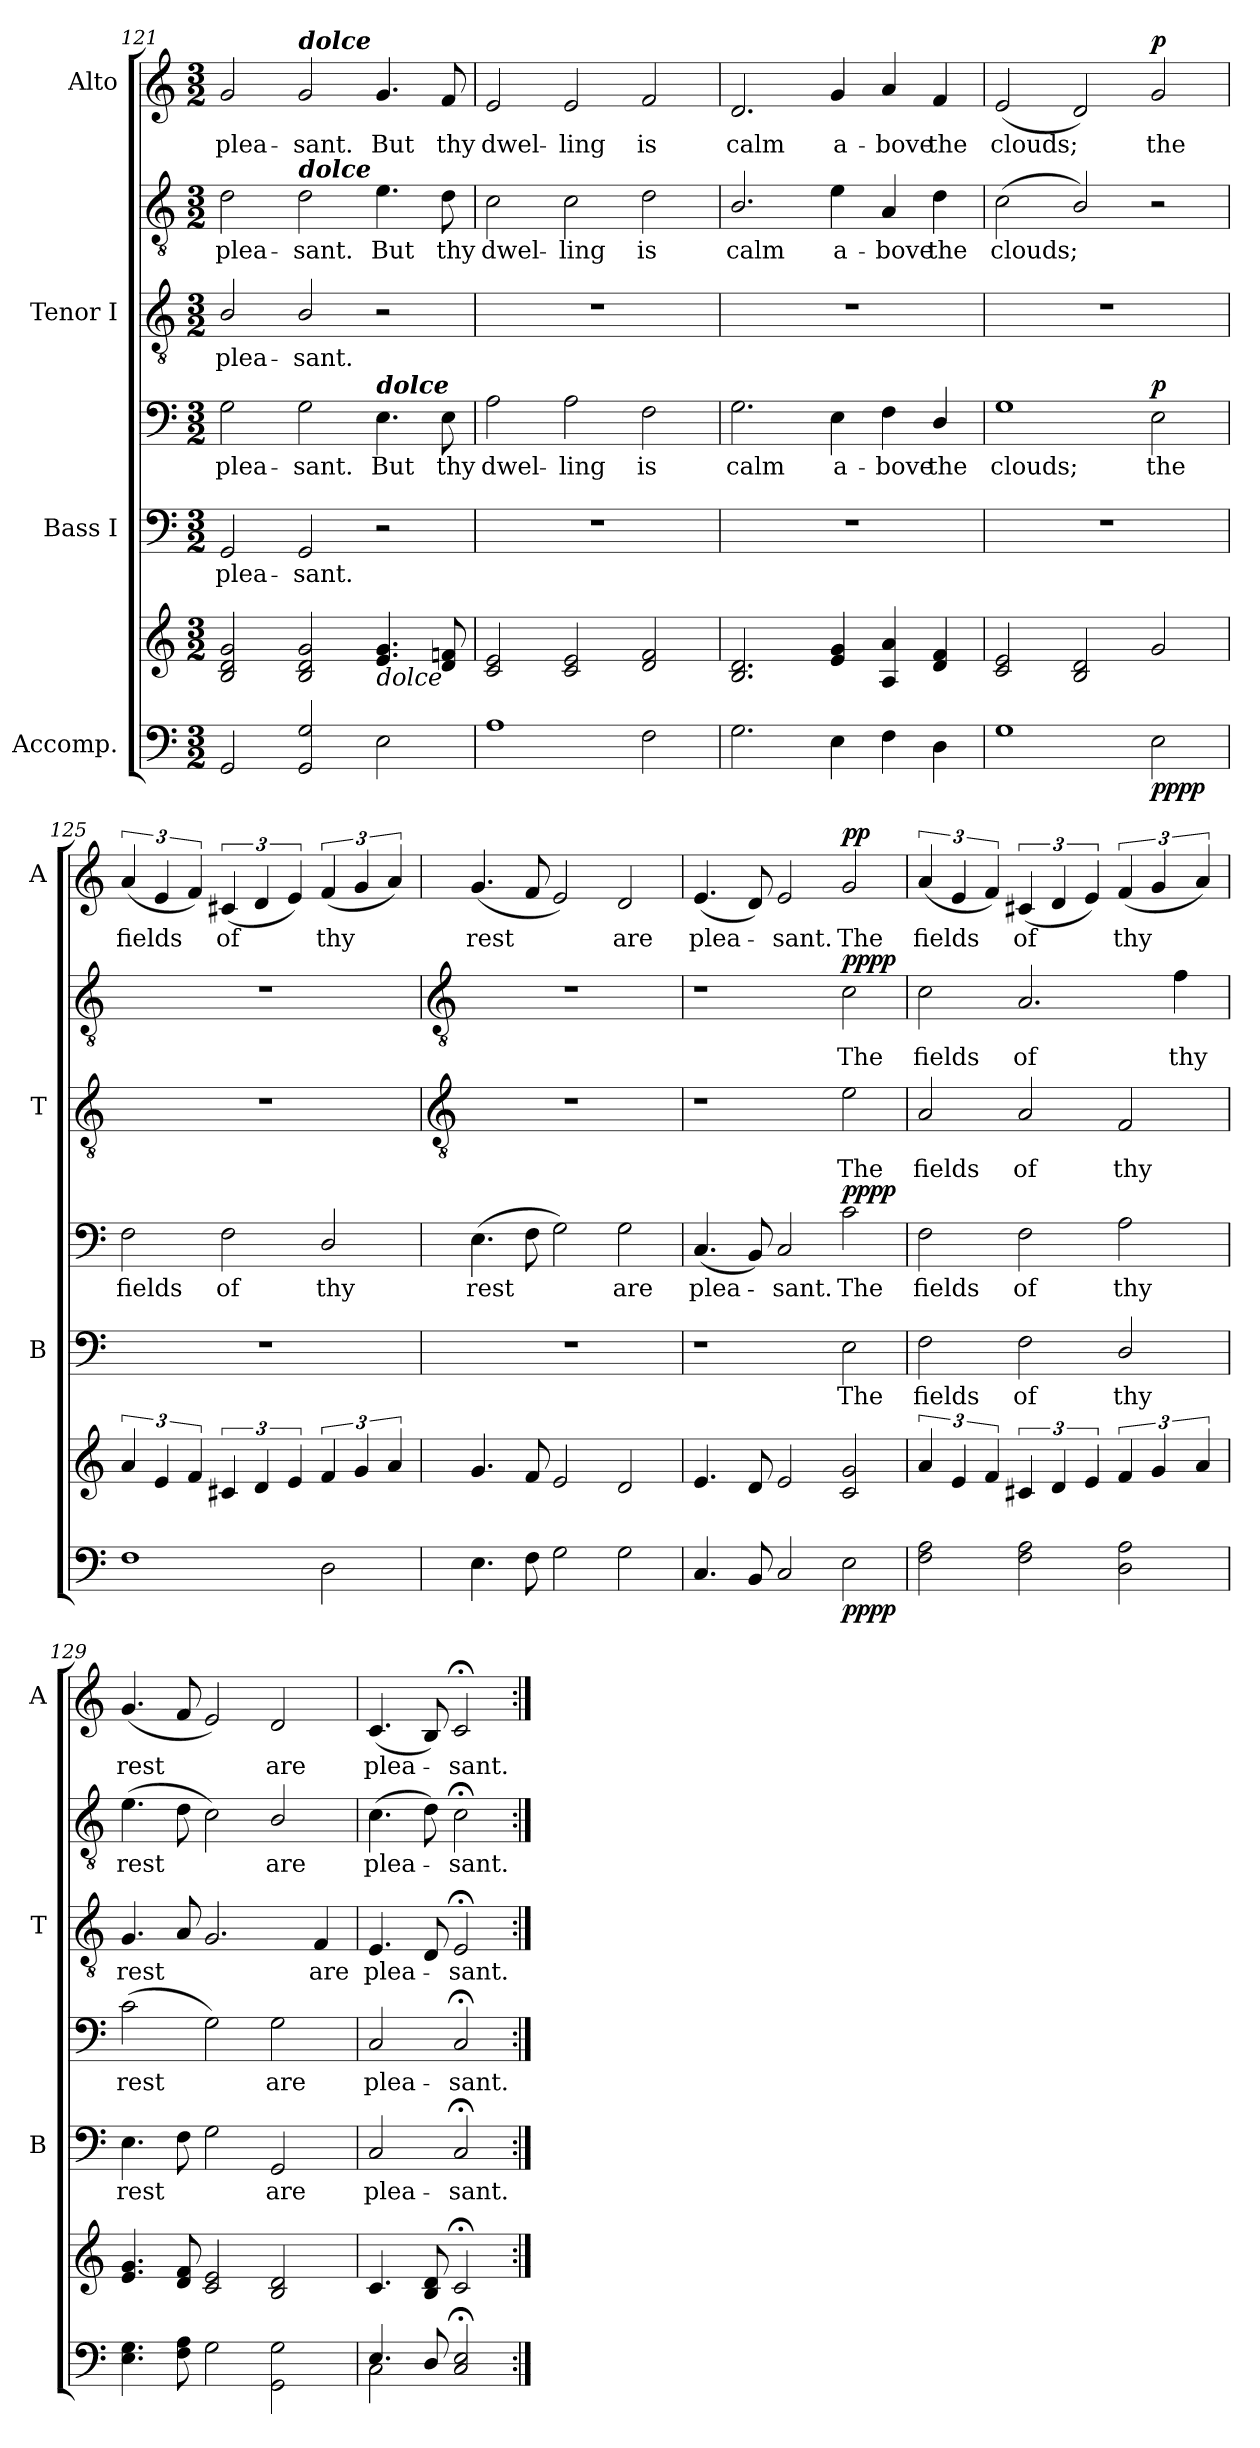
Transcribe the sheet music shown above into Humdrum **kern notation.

**kern	**kern	**dynam	**kern	**text	**kern	**text	**dynam	**kern	**text	**kern	**text	**dynam	**kern	**text	**dynam
*part4	*part4	*part4	*part3	*part3	*part3	*part3	*part3	*part2	*part2	*part2	*part2	*part2	*part1	*part1	*part1
*staff7	*staff6	*staff6/7	*staff5	*staff5	*staff4	*staff4	*staff4/5	*staff3	*staff3	*staff2	*staff2	*staff2/3	*staff1	*staff1	*staff1
*I"Accomp.	*	*	*I"Bass I	*	*	*	*	*I"Tenor I	*	*	*	*	*I"Alto	*	*
*	*	*	*I'B	*	*	*	*	*I'T	*	*	*	*	*I'A	*	*
*clefF4	*clefG2	*	*clefF4	*	*clefF4	*	*	*clefGv2	*	*clefGv2	*	*	*clefG2	*	*
*k[]	*k[]	*	*k[]	*	*k[]	*	*	*k[]	*	*k[]	*	*	*k[]	*	*
*C:	*C:	*	*C:	*	*C:	*	*	*C:	*	*C:	*	*	*C:	*	*
*M3/2	*M3/2	*	*M3/2	*	*M3/2	*	*	*M3/2	*	*M3/2	*	*	*M3/2	*	*
=121	=121	=121	=121	=121	=121	=121	=121	=121	=121	=121	=121	=121	=121	=121	=121
!	!	!	!	!LO:LY:b	!	!LO:LY:b	!	!	!LO:LY:b	!	!LO:LY:b	!	!	!LO:LY:b	!
2GG/	2B/ 2d/ 2g/	.	2GG/	plea-	2G\	plea-	.	2B/	plea-	2d\	plea-	.	2g/	plea-	.
!	!	!	!	!	!	!	!	!	!	!	!	!	!LO:TX:a:Bi:t=dolce	!	!
!	!	!	!	!	!	!	!	!	!	!LO:TX:a:Bi:t=dolce	!	!	!	!	!
!	!	!	!	!LO:LY:b	!	!LO:LY:b	!	!	!LO:LY:b	!	!LO:LY:b	!	!	!LO:LY:b	!
2GG/ 2G/	2B/ 2d/ 2g/	.	2GG/	-sant.	2G\	-sant.	.	2B/	-sant.	2d\	-sant.	.	2g/	-sant.	.
!	!	!	!	!	!LO:TX:a:Bi:t=dolce	!	!	!	!	!	!	!	!	!	!
!	!LO:TX:b:i:t=dolce	!	!	!	!	!	!	!	!	!	!	!	!	!	!
!	!	!	!	!	!	!LO:LY:b	!	!	!	!	!LO:LY:b	!	!	!LO:LY:b	!
2E\	4.e/ 4.g/	.	2r	.	4.E\	But	.	2r	.	4.e\	But	.	4.g/	But	.
!	!	!	!	!	!	!LO:LY:b	!	!	!	!	!LO:LY:b	!	!	!LO:LY:b	!
.	8d/ 8fn/	.	.	.	8E\	thy	.	.	.	8d\	thy	.	8f/	thy	.
=122	=122	=122	=122	=122	=122	=122	=122	=122	=122	=122	=122	=122	=122	=122	=122
!	!	!	!LO:N:vis=1	!	!	!LO:LY:b	!	!LO:N:vis=1	!	!	!LO:LY:b	!	!	!LO:LY:b	!
1A\	2c/ 2e/	.	1.r	.	2A\	dwel-	.	1.r	.	2c\	dwel-	.	2e/	dwel-	.
!	!	!	!	!	!	!LO:LY:b	!	!	!	!	!LO:LY:b	!	!	!LO:LY:b	!
.	2c/ 2e/	.	.	.	2A\	-ling	.	.	.	2c\	-ling	.	2e/	-ling	.
!	!	!	!	!	!	!LO:LY:b	!	!	!	!	!LO:LY:b	!	!	!LO:LY:b	!
2F\	2d/ 2f/	.	.	.	2F\	is	.	.	.	2d\	is	.	2f/	is	.
=123	=123	=123	=123	=123	=123	=123	=123	=123	=123	=123	=123	=123	=123	=123	=123
!	!	!	!LO:N:vis=1	!	!	!LO:LY:b	!	!LO:N:vis=1	!	!	!LO:LY:b	!	!	!LO:LY:b	!
2.G\	2.B/ 2.d/	.	1.r	.	2.G\	calm	.	1.r	.	2.B/	calm	.	2.d/	calm	.
!	!	!	!	!	!	!LO:LY:b	!	!	!	!	!LO:LY:b	!	!	!LO:LY:b	!
4E\	4e/ 4g/	.	.	.	4E\	a-	.	.	.	4e\	a-	.	4g/	a-	.
!	!	!	!	!	!	!LO:LY:b	!	!	!	!	!LO:LY:b	!	!	!LO:LY:b	!
4F\	4A/ 4a/	.	.	.	4F\	-bove	.	.	.	4A/	-bove	.	4a/	-bove	.
!	!	!	!	!	!	!LO:LY:b	!	!	!	!	!LO:LY:b	!	!	!LO:LY:b	!
4D\	4d/ 4f/	.	.	.	4D/	the	.	.	.	4d\	the	.	4f/	the	.
=124	=124	=124	=124	=124	=124	=124	=124	=124	=124	=124	=124	=124	=124	=124	=124
!	!	!	!LO:N:vis=1	!	!	!LO:LY:b	!	!LO:N:vis=1	!	!	!LO:LY:b	!	!	!LO:LY:b	!
1G	2c/ 2e/	.	1.r	.	1G	clouds;	.	1.r	.	(<2c\	clouds;	.	(<2e/	clouds;	.
.	2B/ 2d/	.	.	.	.	.	.	.	.	2B/)	.	.	2d/)	.	.
!	!	!LO:DY:b=2	!	!	!	!LO:LY:b	!	!	!	!	!	!	!	!LO:LY:b	!
!	!	!LO:DY:n=1:b	!	!	!	!	!LO:DY:b	!	!	!	!	!	!	!	!LO:DY:b
2E\	2g/	pp pp	.	.	2E\	the	p	.	.	2r	.	.	2g/	the	p
=125	=125	=125	=125	=125	=125	=125	=125	=125	=125	=125	=125	=125	=125	=125	=125
!	!	!	!LO:N:vis=1	!	!	!LO:LY:b	!	!LO:N:vis=1	!	!LO:N:vis=1	!	!	!	!LO:LY:b	!
1F	6a/	.	1.r	.	2F\	fields	.	1.r	.	1.r	.	.	(<6a/	fields	.
.	6e/	.	.	.	.	.	.	.	.	.	.	.	6e/	.	.
.	6f/	.	.	.	.	.	.	.	.	.	.	.	6f/)	.	.
!	!	!	!	!	!	!LO:LY:b	!	!	!	!	!	!	!	!LO:LY:b	!
.	6c#X/	.	.	.	2F\	of	.	.	.	.	.	.	(<6c#X/	of	.
.	6d/	.	.	.	.	.	.	.	.	.	.	.	6d/	.	.
.	6e/	.	.	.	.	.	.	.	.	.	.	.	6e/)	.	.
!	!	!	!	!	!	!LO:LY:b	!	!	!	!	!	!	!	!LO:LY:b	!
2D\	6f/	.	.	.	2D/	thy	.	.	.	.	.	.	(<6f/	thy	.
.	6g/	.	.	.	.	.	.	.	.	.	.	.	6g/	.	.
.	6a/	.	.	.	.	.	.	.	.	.	.	.	6a/)	.	.
!!LO:LB:g=z
=126	=126	=126	=126	=126	=126	=126	=126	=126	=126	=126	=126	=126	=126	=126	=126
*	*	*	*	*	*	*	*	*clefGv2	*	*clefGv2	*	*	*	*	*
*^	*	*	*	*	*	*	*	*	*	*	*	*	*	*	*
!	!LO:N:vis=1	!	!	!LO:N:vis=1	!	!	!LO:LY:b	!	!LO:N:vis=1	!	!LO:N:vis=1	!	!	!	!LO:LY:b	!
4.E\	1.ryy	4.g/	.	1.r	.	(>4.E\	rest	.	1.r	.	1.r	.	.	(<4.g/	rest	.
8F\	.	8f/	.	.	.	8F\	.	.	.	.	.	.	.	8f/	.	.
2G\	.	2e/	.	.	.	2G\)	.	.	.	.	.	.	.	2e/)	.	.
!	!	!	!	!	!	!	!LO:LY:b	!	!	!	!	!	!	!	!LO:LY:b	!
2G\	.	2d/	.	.	.	2G\	are	.	.	.	.	.	.	2d/	are	.
=127	=127	=127	=127	=127	=127	=127	=127	=127	=127	=127	=127	=127	=127	=127	=127	=127
!	!LO:N:vis=1	!	!	!	!	!	!LO:LY:b	!	!	!	!	!	!	!	!LO:LY:b	!
4.C/	1.ryy	4.e/	.	1r	.	(<4.C/	plea-	.	1r	.	1r	.	.	(<4.e/	plea-	.
8BB/	.	8d/	.	.	.	8BB/)	.	.	.	.	.	.	.	8d/)	.	.
!	!	!	!	!	!	!	!LO:LY:b	!	!	!	!	!	!	!	!LO:LY:b	!
2C/	.	2e/	.	.	.	2C/	sant.	.	.	.	.	.	.	2e/	sant.	.
!	!	!	!LO:DY:b=2	!	!LO:LY:b	!	!LO:LY:b	!	!	!LO:LY:b	!	!LO:LY:b	!	!	!LO:LY:b	!
!	!	!	!LO:DY:n=1:b	!	!	!	!	!LO:DY:b=2	!	!	!	!	!	!	!	!
!	!	!	!	!	!	!	!	!LO:DY:n=1:b	!	!	!	!	!LO:DY:b=2	!	!	!
!	!	!	!	!	!	!	!	!	!	!	!	!	!LO:DY:n=1:b	!	!	!LO:DY:b
2E\	.	2c/ 2g/	pp pp	2E\	The	2c\	The	pp pp	2e\	The	2c\	The	pp pp	2g/	The	pp
=128	=128	=128	=128	=128	=128	=128	=128	=128	=128	=128	=128	=128	=128	=128	=128	=128
!	!	!	!	!	!LO:LY:b	!	!LO:LY:b	!	!	!LO:LY:b	!	!LO:LY:b	!	!	!LO:LY:b	!
2F\ 2A\	1.ryy	6a/	.	2F\	fields	2F\	fields	.	2A/	fields	2c\	fields	.	(<6a/	fields	.
.	.	6e/	.	.	.	.	.	.	.	.	.	.	.	6e/	.	.
.	.	6f/	.	.	.	.	.	.	.	.	.	.	.	6f/)	.	.
!	!	!	!	!	!LO:LY:b	!	!LO:LY:b	!	!	!LO:LY:b	!	!LO:LY:b	!	!	!LO:LY:b	!
2F\ 2A\	.	6c#X/	.	2F\	of	2F\	of	.	2A/	of	2.A/	of	.	(<6c#X/	of	.
.	.	6d/	.	.	.	.	.	.	.	.	.	.	.	6d/	.	.
.	.	6e/	.	.	.	.	.	.	.	.	.	.	.	6e/)	.	.
!	!	!	!	!	!LO:LY:b	!	!LO:LY:b	!	!	!LO:LY:b	!	!	!	!	!LO:LY:b	!
2D\ 2A\	.	6f/	.	2D/	thy	2A\	thy	.	2F/	thy	.	.	.	(<6f/	thy	.
.	.	6g/	.	.	.	.	.	.	.	.	.	.	.	6g/	.	.
!	!	!	!	!	!	!	!	!	!	!	!	!LO:LY:b	!	!	!	!
.	.	.	.	.	.	.	.	.	.	.	4f\	thy	.	.	.	.
.	.	6a/	.	.	.	.	.	.	.	.	.	.	.	6a/)	.	.
=129	=129	=129	=129	=129	=129	=129	=129	=129	=129	=129	=129	=129	=129	=129	=129	=129
!	!	!	!	!	!LO:LY:b	!	!LO:LY:b	!	!	!LO:LY:b	!	!LO:LY:b	!	!	!LO:LY:b	!
4.E\ 4.G\	1.ryy	4.e/ 4.g/	.	4.E\	rest	(>2c\	rest	.	4.G/	rest	(>4.e\	rest	.	(<4.g/	rest	.
8F\ 8A\	.	8d/ 8f/	.	8F\	.	.	.	.	8A/	.	8d\	.	.	8f/	.	.
2G\	.	2c/ 2e/	.	2G\	.	2G\)	.	.	2.G/	.	2c\)	.	.	2e/)	.	.
!	!	!	!	!	!LO:LY:b	!	!LO:LY:b	!	!	!	!	!LO:LY:b	!	!	!LO:LY:b	!
2GG\ 2G\	.	2B/ 2d/	.	2GG/	are	2G\	are	.	.	.	2B/	are	.	2d/	are	.
!	!	!	!	!	!	!	!	!	!	!LO:LY:b	!	!	!	!	!	!
.	.	.	.	.	.	.	.	.	4F/	are	.	.	.	.	.	.
=130	=130	=130	=130	=130	=130	=130	=130	=130	=130	=130	=130	=130	=130	=130	=130	=130
!	!	!	!	!	!LO:LY:b	!	!LO:LY:b	!	!	!LO:LY:b	!	!LO:LY:b	!	!	!LO:LY:b	!
4.E/	2C\	4.c/	.	2C/	plea-	2C/	plea-	.	4.E/	plea-	(>4.c\	plea-	.	(<4.c/	plea-	.
8D/	.	8B/ 8d/	.	.	.	.	.	.	8D/	.	8d\)	.	.	8B/)	.	.
!	!	!	!	!	!LO:LY:b	!	!LO:LY:b	!	!	!LO:LY:b	!	!LO:LY:b	!	!	!LO:LY:b	!
2C/; 2E/;	2ryy	2c;</	.	2C;</	-sant.	2C;</	-sant.	.	2E;</	sant.	2c;<\	sant.	.	2c;</	sant.	.
*v	*v	*	*	*	*	*	*	*	*	*	*	*	*	*	*	*
=:|!	=:|!	=:|!	=:|!	=:|!	=:|!	=:|!	=:|!	=:|!	=:|!	=:|!	=:|!	=:|!	=:|!	=:|!	=:|!
*-	*-	*-	*-	*-	*-	*-	*-	*-	*-	*-	*-	*-	*-	*-	*-
